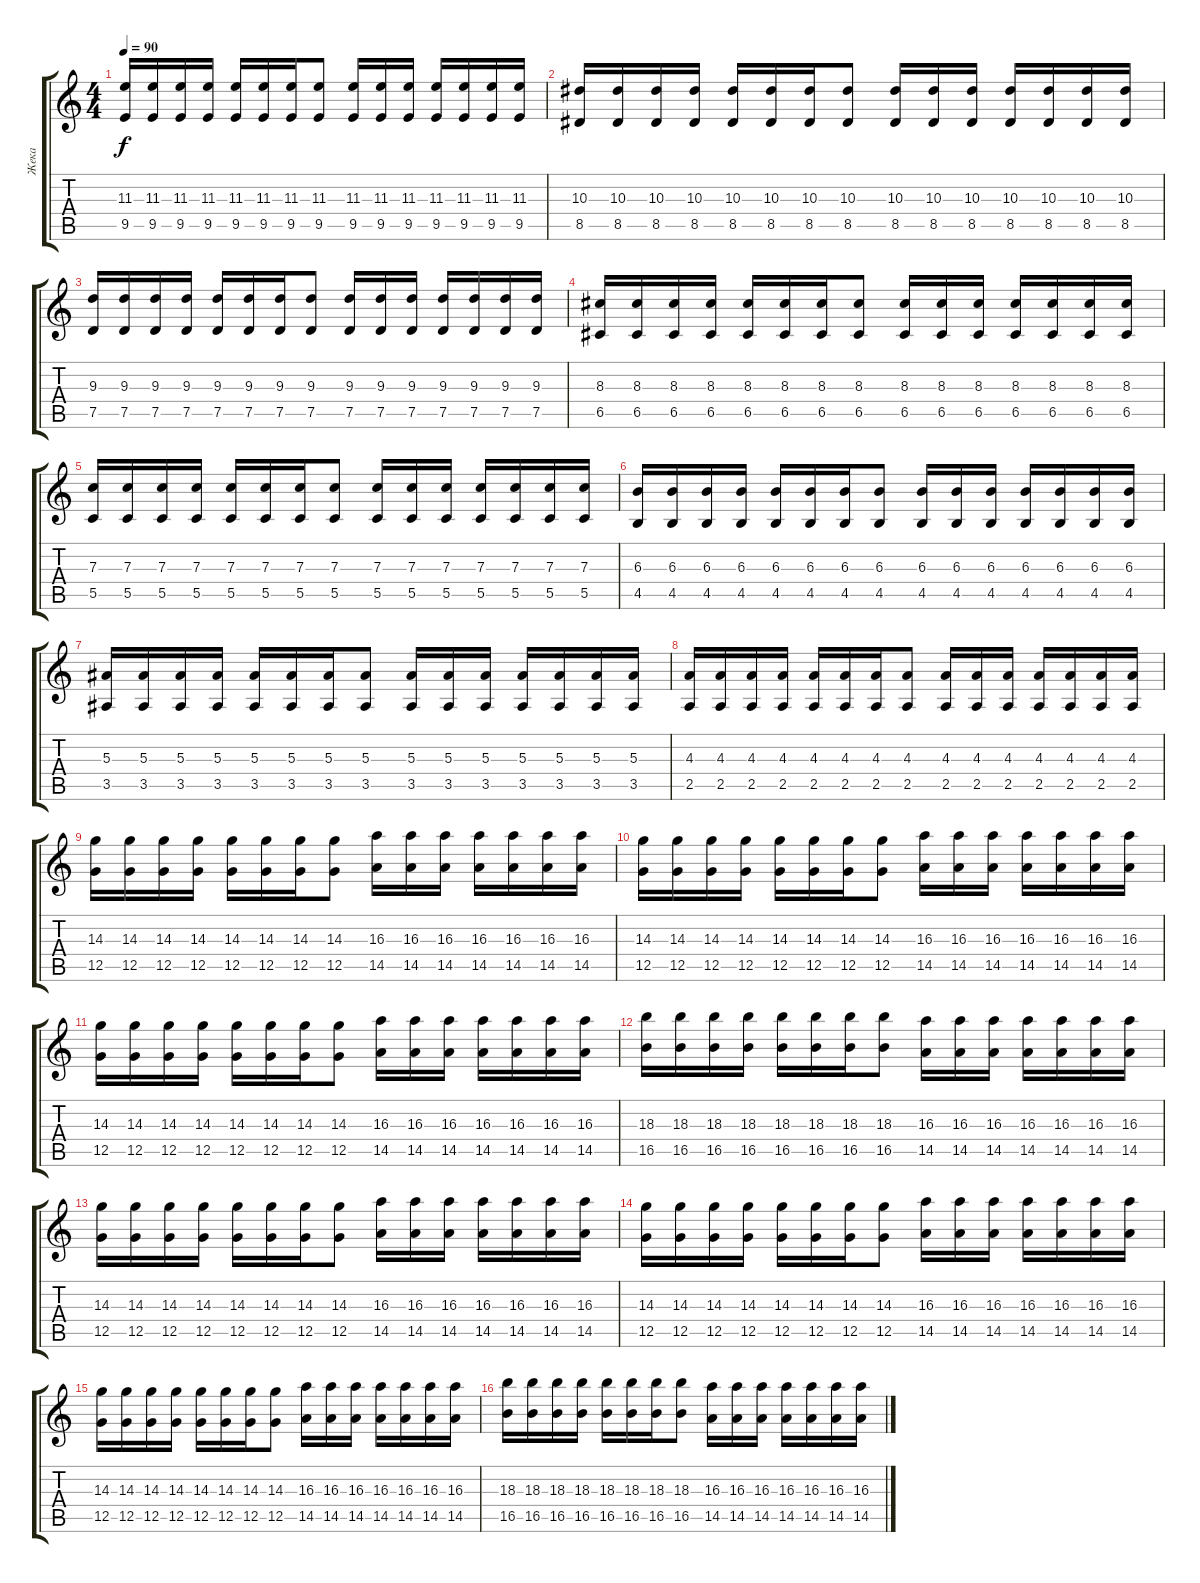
\track ("Жека" "Жека") {instrument electricguitarjazz}
\staff {score tabs}
\tuning (D4 A3 F3 C3 G2 C2) {hide}
\ts (4 4)
\tempo 90
\clef g2
\ks c
(11.3 9.5).16{dy f} (11.3 9.5).16 (11.3 9.5).16 (11.3 9.5).16 (11.3 9.5).16 (11.3 9.5).16 (11.3 9.5).16 (11.3 9.5).8 (11.3 9.5).16 (11.3 9.5).16 (11.3 9.5).16 (11.3 9.5).16 (11.3 9.5).16 (11.3 9.5).16 (11.3 9.5).16 |
(10.3 8.5).16 (10.3 8.5).16 (10.3 8.5).16 (10.3 8.5).16 (10.3 8.5).16 (10.3 8.5).16 (10.3 8.5).16 (10.3 8.5).8 (10.3 8.5).16 (10.3 8.5).16 (10.3 8.5).16 (10.3 8.5).16 (10.3 8.5).16 (10.3 8.5).16 (10.3 8.5).16 |
(9.3 7.5).16 (9.3 7.5).16 (9.3 7.5).16 (9.3 7.5).16 (9.3 7.5).16 (9.3 7.5).16 (9.3 7.5).16 (9.3 7.5).8 (9.3 7.5).16 (9.3 7.5).16 (9.3 7.5).16 (9.3 7.5).16 (9.3 7.5).16 (9.3 7.5).16 (9.3 7.5).16 |
(8.3 6.5).16 (8.3 6.5).16 (8.3 6.5).16 (8.3 6.5).16 (8.3 6.5).16 (8.3 6.5).16 (8.3 6.5).16 (8.3 6.5).8 (8.3 6.5).16 (8.3 6.5).16 (8.3 6.5).16 (8.3 6.5).16 (8.3 6.5).16 (8.3 6.5).16 (8.3 6.5).16 |
(7.3 5.5).16 (7.3 5.5).16 (7.3 5.5).16 (7.3 5.5).16 (7.3 5.5).16 (7.3 5.5).16 (7.3 5.5).16 (7.3 5.5).8 (7.3 5.5).16 (7.3 5.5).16 (7.3 5.5).16 (7.3 5.5).16 (7.3 5.5).16 (7.3 5.5).16 (7.3 5.5).16 |
(6.3 4.5).16 (6.3 4.5).16 (6.3 4.5).16 (6.3 4.5).16 (6.3 4.5).16 (6.3 4.5).16 (6.3 4.5).16 (6.3 4.5).8 (6.3 4.5).16 (6.3 4.5).16 (6.3 4.5).16 (6.3 4.5).16 (6.3 4.5).16 (6.3 4.5).16 (6.3 4.5).16 |
(5.3 3.5).16 (5.3 3.5).16 (5.3 3.5).16 (5.3 3.5).16 (5.3 3.5).16 (5.3 3.5).16 (5.3 3.5).16 (5.3 3.5).8 (5.3 3.5).16 (5.3 3.5).16 (5.3 3.5).16 (5.3 3.5).16 (5.3 3.5).16 (5.3 3.5).16 (5.3 3.5).16 |
(4.3 2.5).16 (4.3 2.5).16 (4.3 2.5).16 (4.3 2.5).16 (4.3 2.5).16 (4.3 2.5).16 (4.3 2.5).16 (4.3 2.5).8 (4.3 2.5).16 (4.3 2.5).16 (4.3 2.5).16 (4.3 2.5).16 (4.3 2.5).16 (4.3 2.5).16 (4.3 2.5).16 |
(14.3 12.5).16 (14.3 12.5).16 (14.3 12.5).16 (14.3 12.5).16 (14.3 12.5).16 (14.3 12.5).16 (14.3 12.5).16 (14.3 12.5).8 (16.3 14.5).16 (16.3 14.5).16 (16.3 14.5).16 (16.3 14.5).16 (16.3 14.5).16 (16.3 14.5).16 (16.3 14.5).16 |
(14.3 12.5).16 (14.3 12.5).16 (14.3 12.5).16 (14.3 12.5).16 (14.3 12.5).16 (14.3 12.5).16 (14.3 12.5).16 (14.3 12.5).8 (16.3 14.5).16 (16.3 14.5).16 (16.3 14.5).16 (16.3 14.5).16 (16.3 14.5).16 (16.3 14.5).16 (16.3 14.5).16 |
(14.3 12.5).16 (14.3 12.5).16 (14.3 12.5).16 (14.3 12.5).16 (14.3 12.5).16 (14.3 12.5).16 (14.3 12.5).16 (14.3 12.5).8 (16.3 14.5).16 (16.3 14.5).16 (16.3 14.5).16 (16.3 14.5).16 (16.3 14.5).16 (16.3 14.5).16 (16.3 14.5).16 |
(18.3 16.5).16 (18.3 16.5).16 (18.3 16.5).16 (18.3 16.5).16 (18.3 16.5).16 (18.3 16.5).16 (18.3 16.5).16 (18.3 16.5).8 (16.3 14.5).16 (16.3 14.5).16 (16.3 14.5).16 (16.3 14.5).16 (16.3 14.5).16 (16.3 14.5).16 (16.3 14.5).16 |
(14.3 12.5).16 (14.3 12.5).16 (14.3 12.5).16 (14.3 12.5).16 (14.3 12.5).16 (14.3 12.5).16 (14.3 12.5).16 (14.3 12.5).8 (16.3 14.5).16 (16.3 14.5).16 (16.3 14.5).16 (16.3 14.5).16 (16.3 14.5).16 (16.3 14.5).16 (16.3 14.5).16 |
(14.3 12.5).16 (14.3 12.5).16 (14.3 12.5).16 (14.3 12.5).16 (14.3 12.5).16 (14.3 12.5).16 (14.3 12.5).16 (14.3 12.5).8 (16.3 14.5).16 (16.3 14.5).16 (16.3 14.5).16 (16.3 14.5).16 (16.3 14.5).16 (16.3 14.5).16 (16.3 14.5).16 |
(14.3 12.5).16 (14.3 12.5).16 (14.3 12.5).16 (14.3 12.5).16 (14.3 12.5).16 (14.3 12.5).16 (14.3 12.5).16 (14.3 12.5).8 (16.3 14.5).16 (16.3 14.5).16 (16.3 14.5).16 (16.3 14.5).16 (16.3 14.5).16 (16.3 14.5).16 (16.3 14.5).16 |
(18.3 16.5).16 (18.3 16.5).16 (18.3 16.5).16 (18.3 16.5).16 (18.3 16.5).16 (18.3 16.5).16 (18.3 16.5).16 (18.3 16.5).8 (16.3 14.5).16 (16.3 14.5).16 (16.3 14.5).16 (16.3 14.5).16 (16.3 14.5).16 (16.3 14.5).16 (16.3 14.5).16
